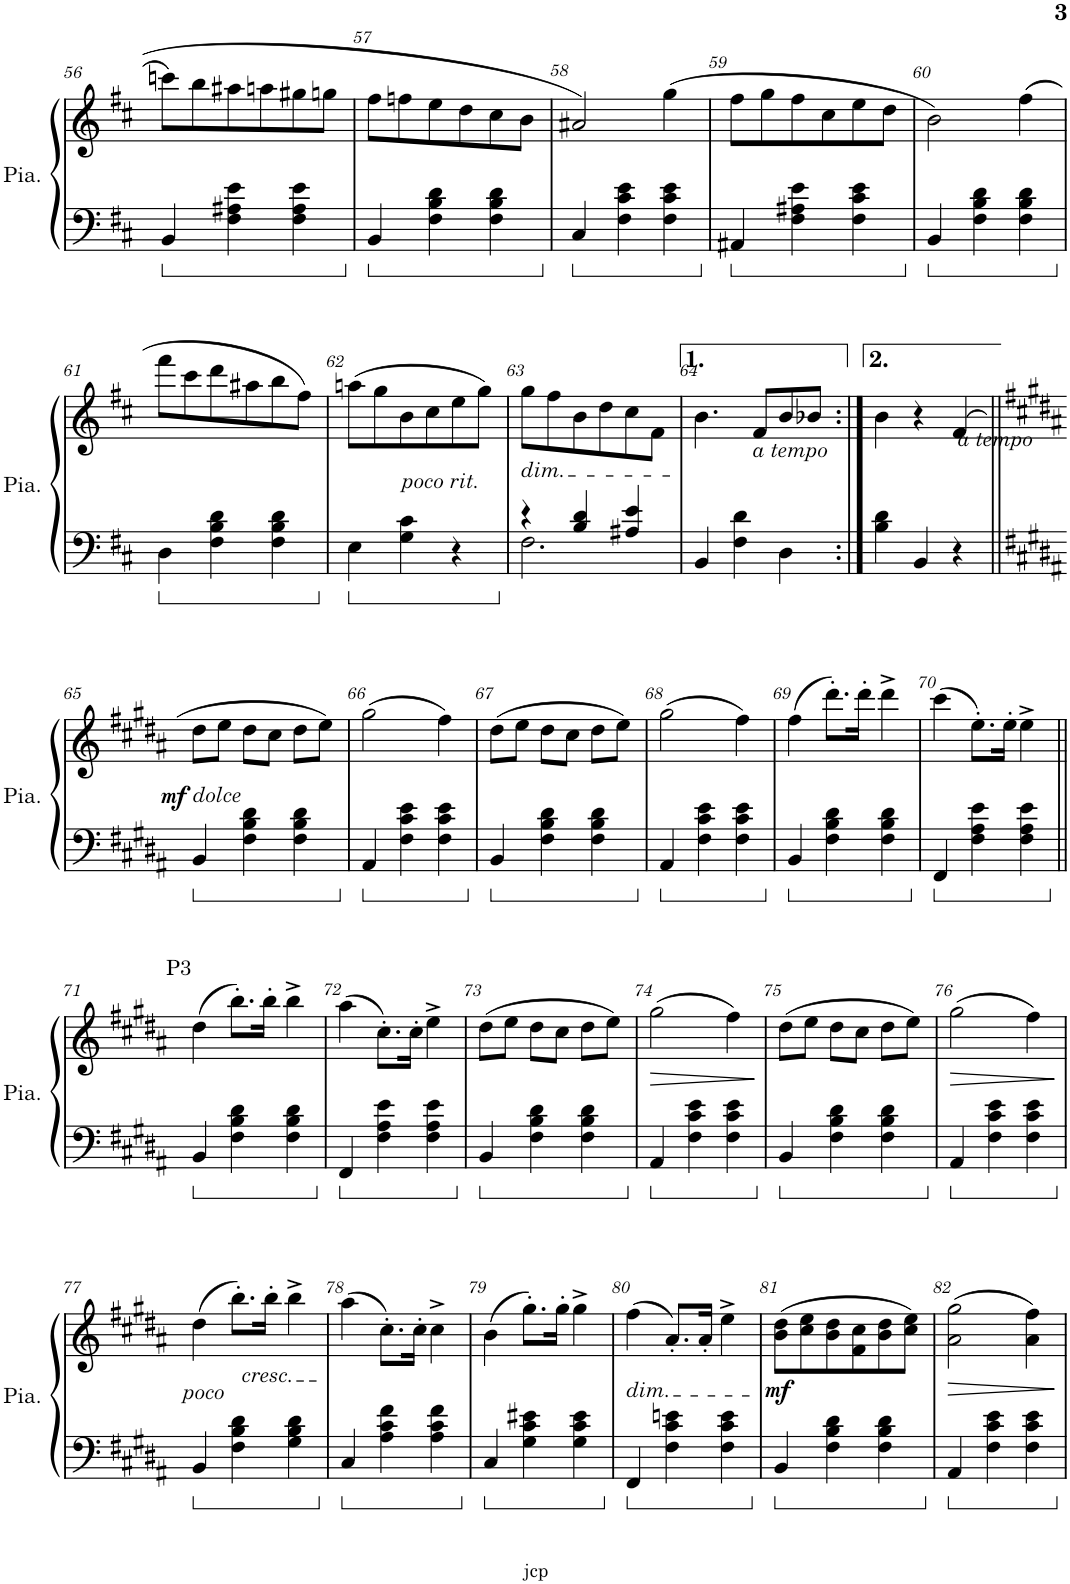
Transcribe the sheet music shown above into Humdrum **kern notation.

**kern	**kern	**dynam
*part1	*part1	*part1
*staff2	*staff1	*staff1/2
*I"Piano	*	*
*I'Pia.	*	*
!!LO:PB:g=z
*clefF4	*clefG2	*
*k[f#c#]	*k[f#c#]	*
*M3/4	*M3/4	*
=56	=56	=56
4BB/	8cccn\L	.
.	8bb\	.
4F#\ 4A#X\ 4e\	8aa#X\	.
.	8aan\	.
4F#\ 4A#\ 4e\	8gg#X\	.
.	8ggn\J	.
=57	=57	=57
4BB/	8ff#\L	.
.	8ffn\	.
4F#\ 4B\ 4d\	8ee\	.
.	8dd\	.
4F#\ 4B\ 4d\	8cc#\	.
.	8b\J	.
=58	=58	=58
4C#/	2a#X/	.
4F#\ 4c#\ 4e\	.	.
4F#\ 4c#\ 4e\	(4gg\	.
=59	=59	=59
4AA#X/	8ff#\L	.
.	8gg\	.
4F#\ 4A#X\ 4e\	8ff#\	.
.	8cc#\	.
4F#\ 4c#\ 4e\	8ee\	.
.	8dd\J	.
=60	=60	=60
4BB/	2b\)	.
4F#\ 4B\ 4d\	.	.
4F#\ 4B\ 4d\	(4ff#\	.
!!LO:LB:g=z
=61	=61	=61
4D\	8fff#\L	.
.	8ccc#\	.
4F#\ 4B\ 4d\	8ddd\	.
.	8aa#X\	.
4F#\ 4B\ 4d\	8bb\	.
.	8ff#\J)	.
=62	=62	=62
4E\	(8aan\L	.
.	8gg\	.
!	!LO:TX:b:i:t=poco rit.	!
4G\ 4c#\	8b\	.
.	8cc#\	.
4r	8ee\	.
.	8gg\J)	.
=63	=63	=63
*^	*	*
!	!	!LO:TX:b:i:t=dim.	!
4r	2.F#\	8gg\L	.
.	.	8ff#\	.
4B/ 4d/	.	8b\	.
.	.	8dd\	.
4A#X/ 4e/	.	8cc#\	.
.	.	8f#\J	.
*v	*v	*	*
=64	=64	=64
4BB/	4.b\	.
4F#\ 4d\	.	.
!	!LO:TX:b:i:t=a tempo	!
.	8f#/L	.
4D\	8b/	.
.	8b-X/J	.
=64X1:|!	=64X1:|!	=64X1:|!
4B\ 4d\	4b\	.
4BB/	4r	.
!	!LO:TX:b:i:t=a tempo	!
4r	(>4f#/	.
!!LO:LB:g=z
=65||	=65||	=65||
*k[f#c#g#d#a#]	*k[f#c#g#d#a#]	*
!	!LO:TX:b:i:t=dolce	!
!	!	!LO:DY:b
4BB/	8dd#\L	mf
.	8ee\J	.
4F#\ 4B\ 4d#\	8dd#\L	.
.	8cc#\J	.
4F#\ 4B\ 4d#\	8dd#\L	.
.	8ee\J)	.
=66	=66	=66
4AA#/	(2gg#\	.
4F#\ 4c#\ 4e\	.	.
4F#\ 4c#\ 4e\	4ff#\)	.
=67	=67	=67
4BB/	(8dd#\L	.
.	8ee\J	.
4F#\ 4B\ 4d#\	8dd#\L	.
.	8cc#\J	.
4F#\ 4B\ 4d#\	8dd#\L	.
.	8ee\J)	.
=68	=68	=68
4AA#/	(2gg#\	.
4F#\ 4c#\ 4e\	.	.
4F#\ 4c#\ 4e\	4ff#\)	.
=69	=69	=69
4BB/	(4ff#\	.
4F#\ 4B\ 4d#\	8.ddd#'\L)	.
.	16ddd#'\Jk	.
4F#\ 4B\ 4d#\	4ddd#^\	.
=70	=70	=70
4FF#/	(4ccc#\	.
4F#\ 4A#\ 4e\	8.ee'\L)	.
.	16ee'\Jk	.
4F#\ 4A#\ 4e\	4ee^\	.
!!LO:LB:g=z
=71||	=71||	=71||
!	!LO:TX:a:t=P3	!
4BB/	(4dd#\	.
4F#\ 4B\ 4d#\	8.bb'\L)	.
.	16bb'\Jk	.
4F#\ 4B\ 4d#\	4bb^\	.
=72	=72	=72
4FF#/	(4aa#\	.
4F#\ 4A#\ 4e\	8.cc#'\L)	.
.	16cc#'\Jk	.
4F#\ 4A#\ 4e\	4ee^\	.
=73	=73	=73
4BB/	(8dd#\L	.
.	8ee\J	.
4F#\ 4B\ 4d#\	8dd#\L	.
.	8cc#\J	.
4F#\ 4B\ 4d#\	8dd#\L	.
.	8ee\J)	.
=74	=74	=74
!	!	!LO:HP:b
4AA#/	(2gg#\	>
4F#\ 4c#\ 4e\	.	.
4F#\ 4c#\ 4e\	4ff#\)	.
.	.	]
=75	=75	=75
4BB/	(8dd#\L	.
.	8ee\J	.
4F#\ 4B\ 4d#\	8dd#\L	.
.	8cc#\J	.
4F#\ 4B\ 4d#\	8dd#\L	.
.	8ee\J)	.
=76	=76	=76
!	!	!LO:HP:b
4AA#/	(2gg#\	>
4F#\ 4c#\ 4e\	.	.
4F#\ 4c#\ 4e\	4ff#\)	.
.	.	]
!!LO:LB:g=z
=77	=77	=77
!	!LO:TX:b:i:t=poco	!
4BB/	(4dd#\	.
!	!LO:TX:b:i:t=cresc.	!
4F#\ 4B\ 4d#\	8.bb'\L)	.
.	16bb'\Jk	.
4G#\ 4B\ 4d#\	4bb^\	.
=78	=78	=78
4C#/	(4aa#\	.
4A#\ 4c#\ 4f#\	8.cc#'\L)	.
.	16cc#'\Jk	.
4A#\ 4c#\ 4f#\	4cc#^\	.
=79	=79	=79
4C#/	(4b\	.
4G#\ 4c#\ 4e#X\	8.gg#'\L)	.
.	16gg#'\Jk	.
4G#\ 4c#\ 4e#\	4gg#^\	.
=80	=80	=80
!	!LO:TX:b:i:t=dim.	!
4FF#/	(4ff#\	.
4F#\ 4c#\ 4en\	8.a#'/L)	.
.	16a#'/Jk	.
4F#\ 4c#\ 4e\	4ee^\	.
=81	=81	=81
!	!	!LO:DY:b
4BB/	(8b\ 8dd#\L	mf
.	8cc#\ 8ee\	.
4F#\ 4B\ 4d#\	8b\ 8dd#\	.
.	8f#\ 8cc#\	.
4F#\ 4B\ 4d#\	8b\ 8dd#\	.
.	8cc#\ 8ee\J)	.
=82	=82	=82
!	!	!LO:HP:b
4AA#/	(2a#\ 2gg#\	>
4F#\ 4c#\ 4e\	.	.
4F#\ 4c#\ 4e\	4a#\ 4ff#\)	.
.	.	]
=	=	=
*-	*-	*-
